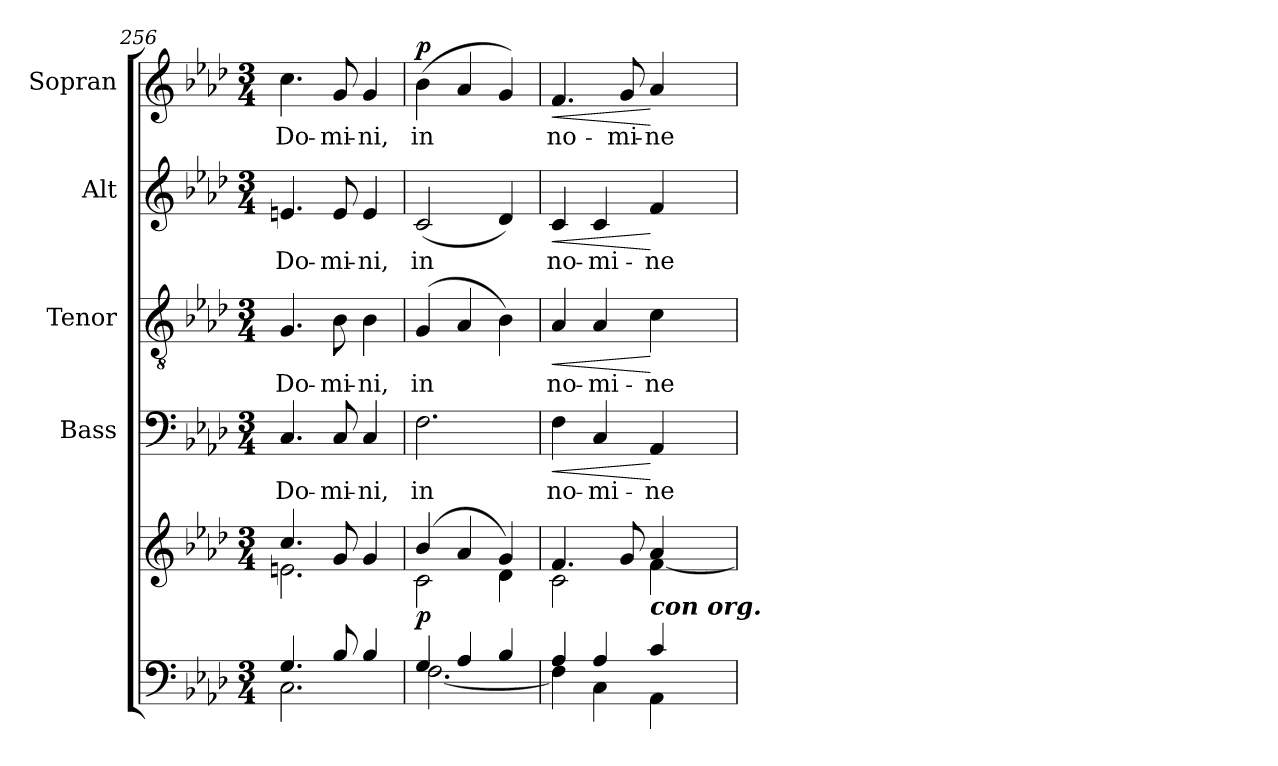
**kern	**kern	**dynam	**kern	**text	**dynam	**kern	**text	**dynam	**kern	**text	**dynam	**kern	**text	**dynam
*part5	*part5	*part5	*part4	*part4	*part4	*part3	*part3	*part3	*part2	*part2	*part2	*part1	*part1	*part1
*staff6	*staff5	*staff5/6	*staff4	*staff4	*staff4	*staff3	*staff3	*staff3	*staff2	*staff2	*staff2	*staff1	*staff1	*staff1
*	*	*	*I"Bass	*	*	*I"Tenor	*	*	*I"Alt	*	*	*I"Sopran	*	*
*	*	*	*I'B.	*	*	*I'T.	*	*	*I'A.	*	*	*I'S.	*	*
*clefF4	*clefG2	*	*clefF4	*	*	*clefGv2	*	*	*clefG2	*	*	*clefG2	*	*
*k[b-e-a-d-]	*k[b-e-a-d-]	*	*k[b-e-a-d-]	*	*	*k[b-e-a-d-]	*	*	*k[b-e-a-d-]	*	*	*k[b-e-a-d-]	*	*
*A-:	*A-:	*	*A-:	*	*	*A-:	*	*	*A-:	*	*	*A-:	*	*
*M3/4	*M3/4	*	*M3/4	*	*	*M3/4	*	*	*M3/4	*	*	*M3/4	*	*
=256	=256	=256	=256	=256	=256	=256	=256	=256	=256	=256	=256	=256	=256	=256
*^	*^	*	*	*	*	*	*	*	*	*	*	*	*	*
!	!	!	!	!	!	!LO:LY:b	!	!	!LO:LY:b	!	!	!LO:LY:b	!	!	!LO:LY:b	!
4.G/	2.C\	4.cc/	2.en\	.	4.C/	Do-	.	4.G/	Do-	.	4.en/	Do-	.	4.cc\	Do-	.
!	!	!	!	!	!	!LO:LY:b	!	!	!LO:LY:b	!	!	!LO:LY:b	!	!	!LO:LY:b	!
8B-/	.	8g/	.	.	8C/	-mi-	.	8B-\	-mi-	.	8e/	-mi-	.	8g/	-mi-	.
!	!	!	!	!	!	!LO:LY:b	!	!	!LO:LY:b	!	!	!LO:LY:b	!	!	!LO:LY:b	!
4B-/	.	4g/	.	.	4C/	-ni,	.	4B-\	-ni,	.	4e/	-ni,	.	4g/	-ni,	.
=257	=257	=257	=257	=257	=257	=257	=257	=257	=257	=257	=257	=257	=257	=257	=257	=257
!	!	!	!	!LO:DY:b	!	!LO:LY:b	!	!	!LO:LY:b	!	!	!LO:LY:b	!	!	!LO:LY:b	!LO:DY:a
4G/	[<2.F\	(4b-/	2c\	p	2.F\	in	.	(4G/	in	.	(<2c/	in	.	(>4b-\	in	p
4A-/	.	4a-/	.	.	.	.	.	4A-/	.	.	.	.	.	4a-/	.	.
4B-/	.	4g/)	4d-\	.	.	.	.	4B-\)	.	.	4d-/)	.	.	4g/)	.	.
=258	=258	=258	=258	=258	=258	=258	=258	=258	=258	=258	=258	=258	=258	=258	=258	=258
!	!	!	!	!	!	!LO:LY:b	!LO:HP:b	!	!LO:LY:b	!LO:HP:b	!	!LO:LY:b	!LO:HP:b	!	!LO:LY:b	!LO:HP:b
4A-/	4F\]	4.f/	2c\	.	4F\	no-	<	4A-/	no-	<	4c/	no-	<	4.f/	no-	<
!	!	!	!	!	!	!LO:LY:b	!	!	!LO:LY:b	!	!	!LO:LY:b	!	!	!	!
4A-/	4C\	.	.	.	4C/	-mi-	.	4A-/	-mi-	.	4c/	-mi-	.	.	.	.
!	!	!	!	!	!	!	!	!	!	!	!	!	!	!	!LO:LY:b	!
.	.	8g/	.	.	.	.	.	.	.	.	.	.	.	8g/	-mi-	.
!	!	!LO:TX:b:Bi:t=con org.	!	!	!	!	!	!	!	!	!	!	!	!	!	!
!	!	!	!	!	!	!LO:LY:b	!	!	!LO:LY:b	!	!	!LO:LY:b	!	!	!LO:LY:b	!
4c/	4AA-\	4a-/	[<4f\	.	4AA-/	-ne	[	4c\	-ne	[	4f/	-ne	[	4a-/	-ne	[
*v	*v	*	*	*	*	*	*	*	*	*	*	*	*	*	*	*
*	*v	*v	*	*	*	*	*	*	*	*	*	*	*	*	*
=	=	=	=	=	=	=	=	=	=	=	=	=	=	=
*-	*-	*-	*-	*-	*-	*-	*-	*-	*-	*-	*-	*-	*-	*-
